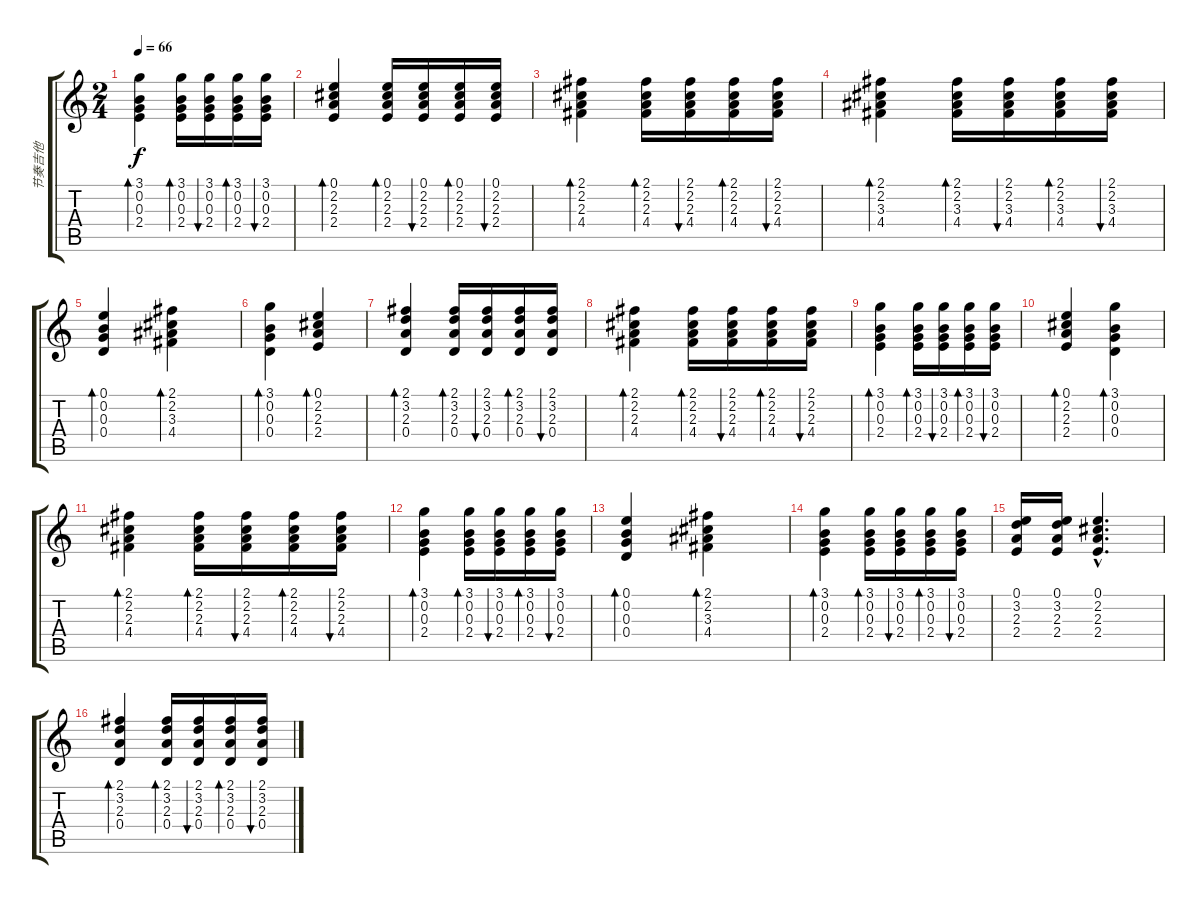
\track ("节奏吉他" "节奏吉他") {instrument acousticguitarsteel}
\staff {score tabs}
\tuning (E4 B3 G3 D3 A2 E2) {hide}
\ts (2 4)
\tempo 66
\clef g2
\ks c
(3.1 0.2 0.3 2.4).4{bd 30 dy f} (3.1 0.2 0.3 2.4).16{bd 30} (3.1 0.2 0.3 2.4).16{bu 30} (3.1 0.2 0.3 2.4).16{bd 30} (3.1 0.2 0.3 2.4).16{bu 30} |
(0.1 2.2 2.3 2.4).4{bd 30} (0.1 2.2 2.3 2.4).16{bd 30} (0.1 2.2 2.3 2.4).16{bu 30} (0.1 2.2 2.3 2.4).16{bd 30} (0.1 2.2 2.3 2.4).16{bu 30} |
(2.1 2.2 2.3 4.4).4{bd 60} (2.1 2.2 2.3 4.4).16{bd 60} (2.1 2.2 2.3 4.4).16{bu 60} (2.1 2.2 2.3 4.4).16{bd 60} (2.1 2.2 2.3 4.4).16{bu 60} |
(2.1 2.2 3.3 4.4).4{bd 30} (2.1 2.2 3.3 4.4).16{bd 30} (2.1 2.2 3.3 4.4).16{bu 30} (2.1 2.2 3.3 4.4).16{bd 30} (2.1 2.2 3.3 4.4).16{bu 30} |
(0.1 0.2 0.3 0.4).4{bd 30} (2.1 2.2 3.3 4.4).4{bd 30} |
(3.1 0.2 0.3 0.4).4{bd 30} (0.1 2.2 2.3 2.4).4{bd 30} |
(2.1 3.2 2.3 0.4).4{bd 30} (2.1 3.2 2.3 0.4).16{bd 30} (2.1 3.2 2.3 0.4).16{bu 30} (2.1 3.2 2.3 0.4).16{bd 30} (2.1 3.2 2.3 0.4).16{bu 30} |
(2.1 2.2 2.3 4.4).4{bd 60} (2.1 2.2 2.3 4.4).16{bd 60} (2.1 2.2 2.3 4.4).16{bu 60} (2.1 2.2 2.3 4.4).16{bd 60} (2.1 2.2 2.3 4.4).16{bu 60} |
(3.1 0.2 0.3 2.4).4{bd 30} (3.1 0.2 0.3 2.4).16{bd 30} (3.1 0.2 0.3 2.4).16{bu 30} (3.1 0.2 0.3 2.4).16{bd 30} (3.1 0.2 0.3 2.4).16{bu 30} |
(0.1 2.2 2.3 2.4).4{bd 30} (3.1 0.2 0.3 0.4).4{bd 30} |
(2.1 2.2 2.3 4.4).4{bd 60} (2.1 2.2 2.3 4.4).16{bd 60} (2.1 2.2 2.3 4.4).16{bu 60} (2.1 2.2 2.3 4.4).16{bd 60} (2.1 2.2 2.3 4.4).16{bu 60} |
(3.1 0.2 0.3 2.4).4{bd 30} (3.1 0.2 0.3 2.4).16{bd 30} (3.1 0.2 0.3 2.4).16{bu 30} (3.1 0.2 0.3 2.4).16{bd 30} (3.1 0.2 0.3 2.4).16{bu 30} |
(0.1 0.2 0.3 0.4).4{bd 30} (2.1 2.2 3.3 4.4).4{bd 30} |
(3.1 0.2 0.3 2.4).4{bd 30} (3.1 0.2 0.3 2.4).16{bd 30} (3.1 0.2 0.3 2.4).16{bu 30} (3.1 0.2 0.3 2.4).16{bd 30} (3.1 0.2 0.3 2.4).16{bu 30} |
(0.1 3.2 2.3 2.4).16 (0.1 3.2 2.3 2.4).16 (0.1{hac} 2.2{hac} 2.3{hac} 2.4{hac}).4{d} |
(2.1 3.2 2.3 0.4).4{bd 30} (2.1 3.2 2.3 0.4).16{bd 30} (2.1 3.2 2.3 0.4).16{bu 30} (2.1 3.2 2.3 0.4).16{bd 30} (2.1 3.2 2.3 0.4).16{bu 30}
